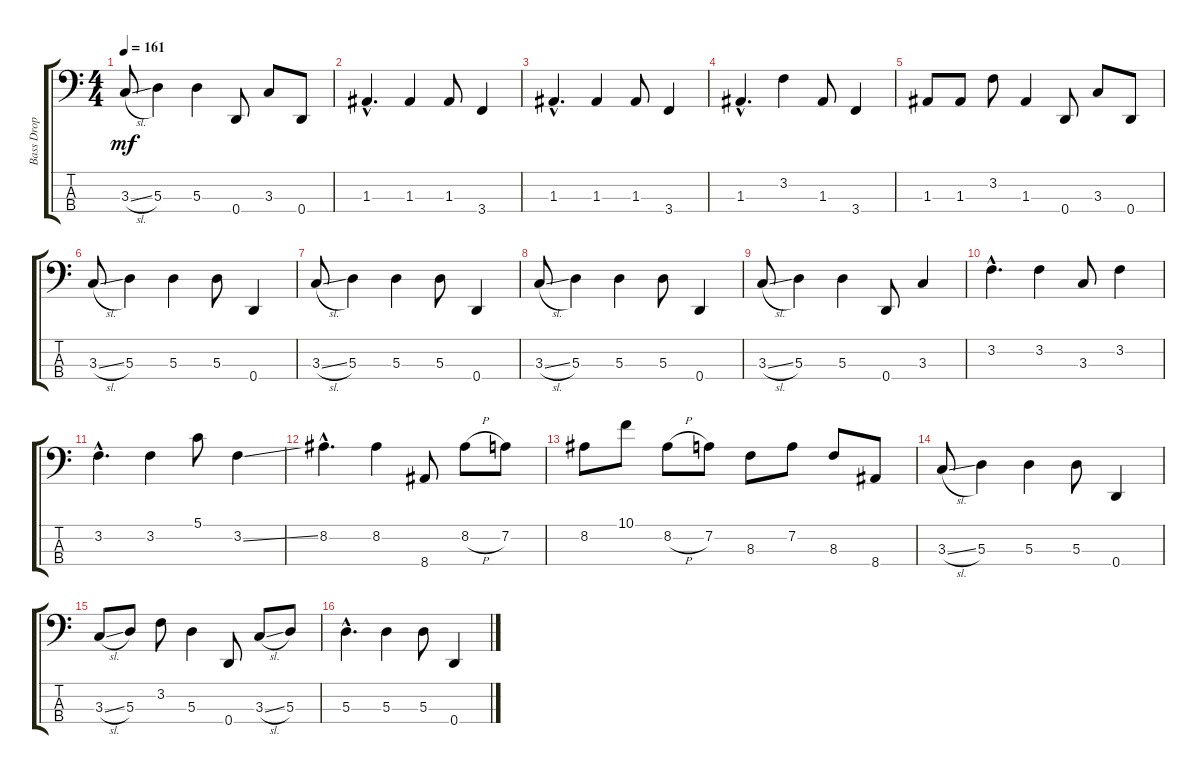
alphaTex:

\track ("Bass Drop D" "Bass Drop ") {instrument electricbassfinger}
\staff {score tabs}
\tuning (G2 D2 A1 D1) {hide}
\ts (4 4)
\tempo 161
\clef f4
\ks c
3.3{sl}.8{dy mf} 5.3.4 5.3.4 0.4.8 3.3.8 0.4.8 |
1.3{hac}.4{d} 1.3.4 1.3.8 3.4.4 |
1.3{hac}.4{d} 1.3.4 1.3.8 3.4.4 |
1.3{hac}.4{d} 3.2.4 1.3.8 3.4.4 |
1.3.8 1.3.8 3.2.8 1.3.4 0.4.8 3.3.8 0.4.8 |
3.3{sl}.8 5.3.4 5.3.4 5.3.8 0.4.4 |
3.3{sl}.8 5.3.4 5.3.4 5.3.8 0.4.4 |
3.3{sl}.8 5.3.4 5.3.4 5.3.8 0.4.4 |
3.3{sl}.8 5.3.4 5.3.4 0.4.8 3.3.4 |
3.2{hac}.4{d} 3.2.4 3.3.8 3.2.4 |
3.2{hac}.4{d} 3.2.4 5.1.8 3.2{ss}.4 |
8.2{hac}.4{d} 8.2.4 8.4.8 8.2{h}.8 7.2.8 |
8.2.8 10.1.8 8.2{h}.8 7.2.8 8.3.8 7.2.8 8.3.8 8.4.8 |
3.3{sl}.8 5.3.4 5.3.4 5.3.8 0.4.4 |
3.3{sl}.8 5.3.8 3.2.8 5.3.4 0.4.8 3.3{sl}.8 5.3.8 |
5.3{hac}.4{d} 5.3.4 5.3.8 0.4.4
